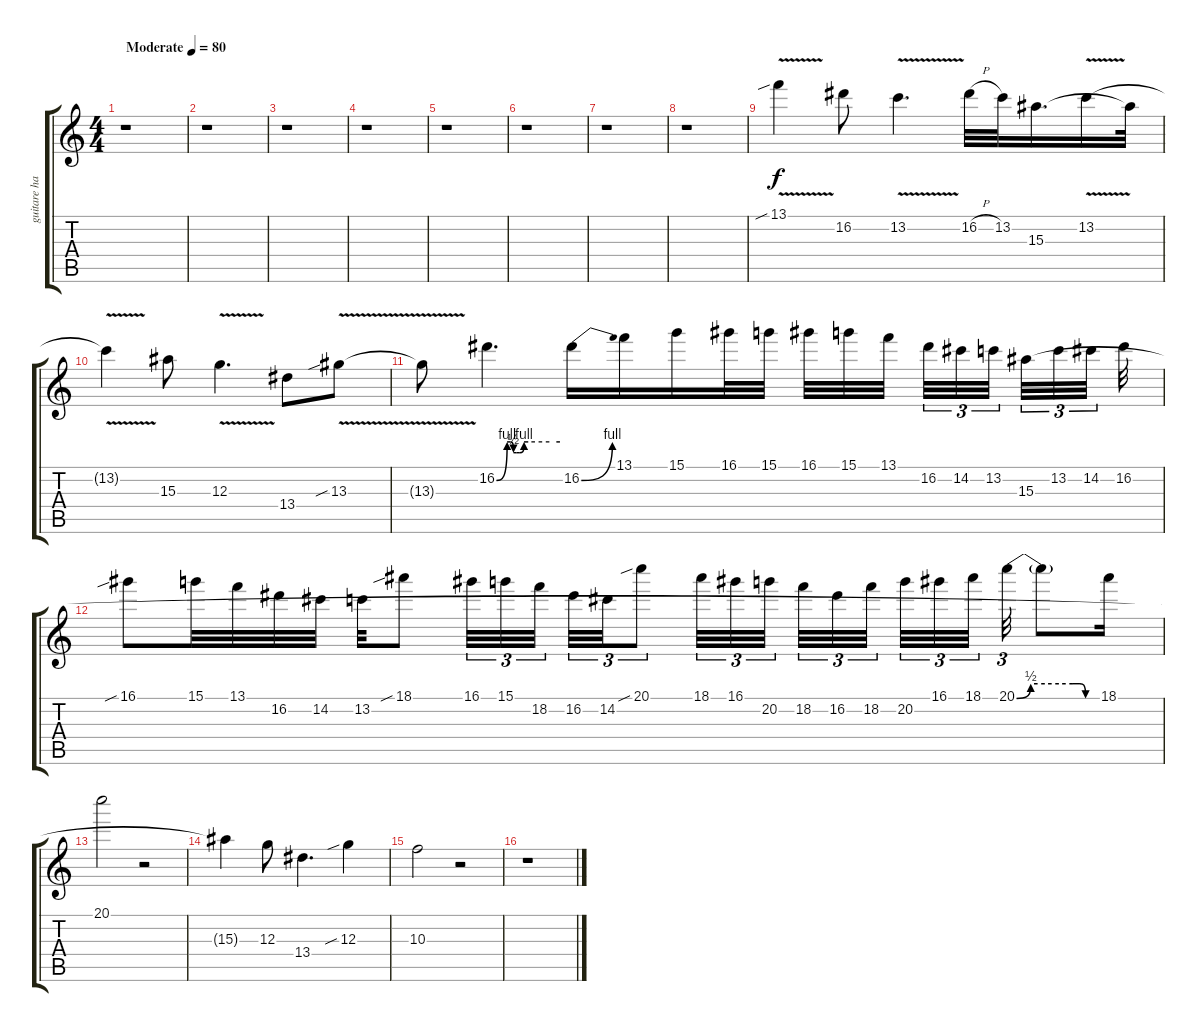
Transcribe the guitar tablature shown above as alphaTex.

\track ("guitare harmo" "guitare ha") {instrument distortionguitar}
\staff {score tabs}
\tuning (E4 B3 G3 D3 A2 E2) {hide}
\ts (4 4)
\tempo (80 "Moderate")
\clef g2
\ks c
r.1{dy f instrument distortionguitar} |
r.1 |
r.1 |
r.1 |
r.1 |
r.1 |
r.1 |
r.1 |
13.1{v sib}.4 16.2.8 13.2{v}.4{d} 16.2{h}.32 13.2.32 15.3.16{d} 13.2{v}.16 15.3{t}.32 |
13.2{t}.4 15.3.8 12.3{v}.4{d} 13.4.8 13.3{v sib}.8 |
13.3{t}.8 16.2{be (custom 0 0 10 4 13 4 16 2 19 2 22 2 26 4 30 4 50 4 60 4)}.4{d} 16.2{be (bend 0 0 60 4)}.16 13.1.16 15.1.16 16.1.32 15.1.32 16.1.32 15.1.32 13.1.32{beam splitsecondary} 16.2.32{tu (3 2)} 14.2.32{tu (3 2)} 13.2.32{tu (3 2) beam splitsecondary} 15.3.32{tu (3 2)} 13.2.32{tu (3 2)} 14.2.32{tu (3 2) beam splitsecondary} 16.2.32 |
16.1{sib}.8 15.1.32 13.1.32 16.2.32 14.2.32 13.2.32 18.1{sib}.8 16.1.32{tu (3 2)} 15.1.32{tu (3 2)} 18.2.32{tu (3 2) beam splitsecondary} 16.2.32{tu (3 2)} 14.2.32{tu (3 2)} 20.1{sib}.8{tu (3 2)} 18.1.32{tu (3 2)} 16.1.32{tu (3 2)} 20.2.32{tu (3 2) beam splitsecondary} 18.2.32{tu (3 2)} 16.2.32{tu (3 2)} 18.2.32{tu (3 2) beam splitsecondary} 20.2.32{tu (3 2)} 16.1.32{tu (3 2)} 18.1.32{tu (3 2) beam splitsecondary} 20.1{be (custom 0 0 10 2 20 2 30 2 40 2 45 2 49 0 60 0)}.32{tu (3 2)} 20.1{t}.8 18.1.16 |
20.1.2 r.2 |
15.3{t}.4 12.3.8 13.4.4{d} 12.3{sib}.4 |
10.3.2 r.2 |
r.1
